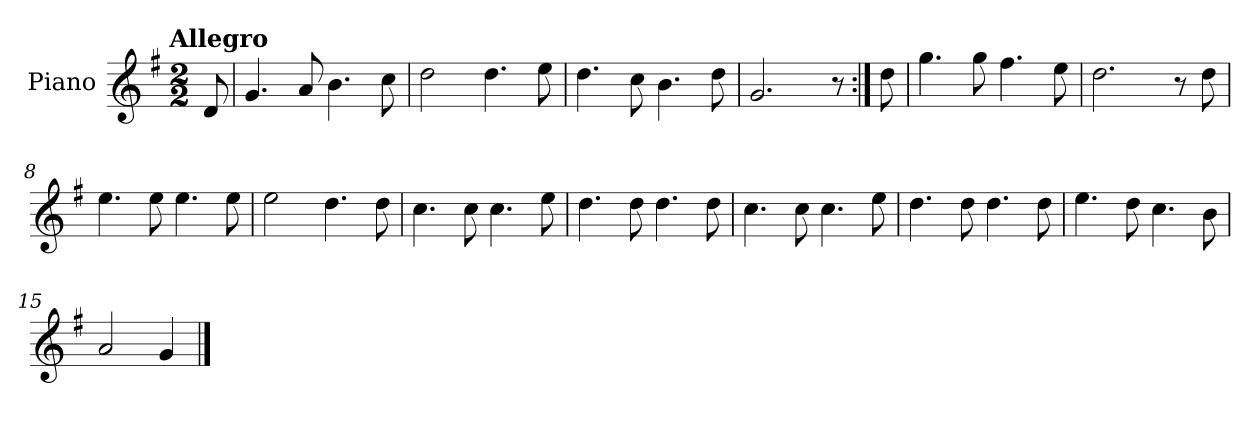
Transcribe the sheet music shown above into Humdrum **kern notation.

**kern
*part1
*staff1
*I"Piano
*I'Pno.
*clefG2
*k[f#]
!!LO:TX:omd:t=Allegro
*M2/2
*MM144
=
8d/
=1
4.g/
8a/
4.b\
8cc\
=2
2dd\
4.dd\
8ee\
=3
4.dd\
8cc\
4.b\
8dd\
=4
2.g/
8r
=5:|!
8dd\
!!LO:LB:g=z
=6
4.gg\
8gg\
4.ff#\
8ee\
=7
2.dd\
8r
8dd\
=8
4.ee\
8ee\
4.ee\
8ee\
=9
2ee\
4.dd\
8dd\
=10
4.cc\
8cc\
4.cc\
8ee\
!!LO:LB:g=z
=11
4.dd\
8dd\
4.dd\
8dd\
=12
4.cc\
8cc\
4.cc\
8ee\
=13
4.dd\
8dd\
4.dd\
8dd\
=14
4.ee\
8dd\
4.cc\
8b\
=15
2a/
4g/
==
*-
